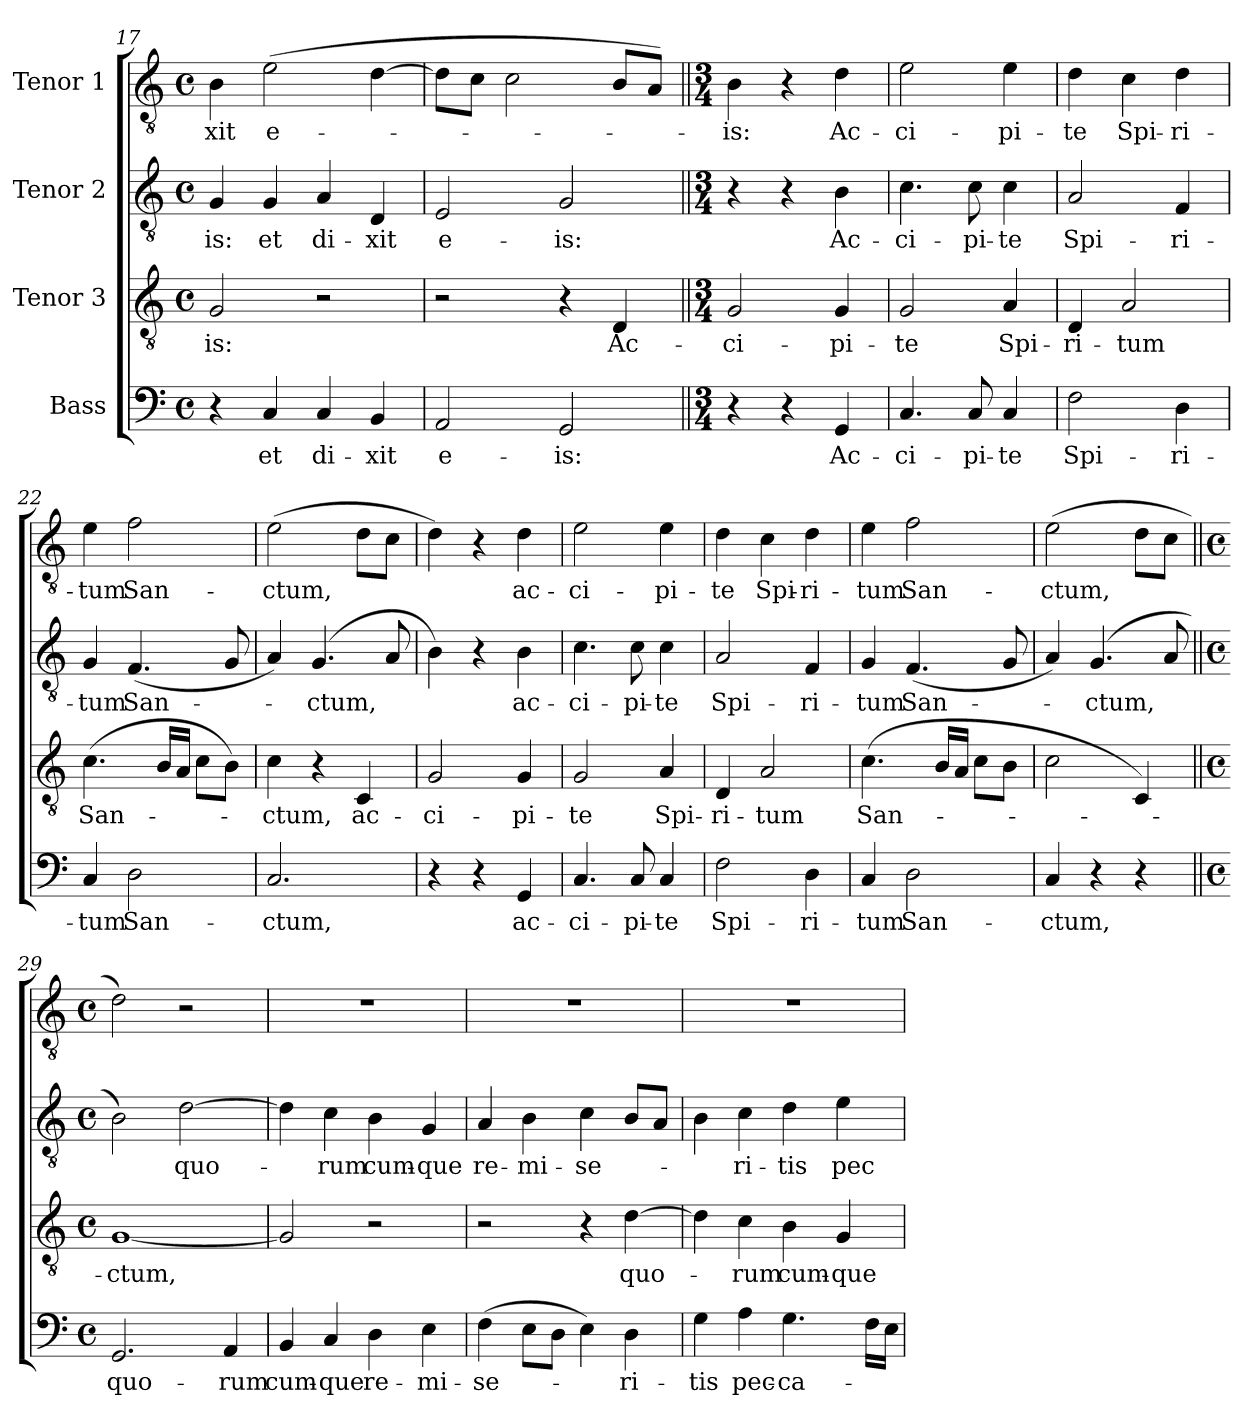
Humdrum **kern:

**kern	**text	**kern	**text	**kern	**text	**kern	**text
*part4	*part4	*part3	*part3	*part2	*part2	*part1	*part1
*staff4	*staff4	*staff3	*staff3	*staff2	*staff2	*staff1	*staff1
*I"Bass	*	*I"Tenor 3	*	*I"Tenor 2	*	*I"Tenor 1	*
*clefF4	*	*clefGv2	*	*clefGv2	*	*clefGv2	*
*k[]	*	*k[]	*	*k[]	*	*k[]	*
*C:	*	*C:	*	*C:	*	*C:	*
*M4/4	*	*M4/4	*	*M4/4	*	*M4/4	*
*met(c)	*	*met(c)	*	*met(c)	*	*met(c)	*
=17	=17	=17	=17	=17	=17	=17	=17
4r	.	2G/	-is:	4G/	-is:	4B\	-xit
4C/	et	.	.	4G/	et	(2e\	e-
4C/	di-	2r	.	4A/	di-	.	.
4BB/	-xit	.	.	4D/	-xit	[4d\	.
=18	=18	=18	=18	=18	=18	=18	=18
2AA/	e-	2r	.	2E/	e-	8d\L]	.
.	.	.	.	.	.	8c\J	.
.	.	.	.	.	.	2c\	.
2GG/	-is:	4r	.	2G/	-is:	.	.
.	.	4D/	Ac-	.	.	8B/L	.
.	.	.	.	.	.	8A/J)	.
!!LO:PB:g=z
=19||	=19||	=19||	=19||	=19||	=19||	=19||	=19||
*M3/4	*	*M3/4	*	*M3/4	*	*M3/4	*
4r	.	2G/	-ci-	4r	.	4B\	-is:
4r	.	.	.	4r	.	4r	.
4GG/	Ac-	4G/	-pi-	4B\	Ac-	4d\	Ac-
=20	=20	=20	=20	=20	=20	=20	=20
4.C/	-ci-	2G/	-te	4.c\	-ci-	2e\	-ci-
8C/	-pi-	.	.	8c\	-pi-	.	.
4C/	-te	4A/	Spi-	4c\	-te	4e\	-pi-
=21	=21	=21	=21	=21	=21	=21	=21
2F\	Spi-	4D/	-ri-	2A/	Spi-	4d\	-te
.	.	2A/	-tum	.	.	4c\	Spi-
4D\	-ri-	.	.	4F/	-ri-	4d\	-ri-
=22	=22	=22	=22	=22	=22	=22	=22
4C/	-tum	(4.c\	San-	4G/	-tum	4e\	-tum
2D\	San-	.	.	(4.F/	San-	2f\	San-
.	.	16B/LL	.	.	.	.	.
.	.	16A/JJ	.	.	.	.	.
.	.	8c\L	.	.	.	.	.
.	.	8B\J)	.	8G/	.	.	.
=23	=23	=23	=23	=23	=23	=23	=23
2.C/	-ctum,	4c\	-ctum,	4A/)	.	(2e\	-ctum,
.	.	4r	.	(4.G/	-ctum,	.	.
.	.	4C/	ac-	.	.	8d\L	.
.	.	.	.	8A/	.	8c\J	.
=24	=24	=24	=24	=24	=24	=24	=24
4r	.	2G/	-ci-	4B\)	.	4d\)	.
4r	.	.	.	4r	.	4r	.
4GG/	ac-	4G/	-pi-	4B\	ac-	4d\	ac-
=25	=25	=25	=25	=25	=25	=25	=25
4.C/	-ci-	2G/	-te	4.c\	-ci-	2e\	-ci-
8C/	-pi-	.	.	8c\	-pi-	.	.
4C/	-te	4A/	Spi-	4c\	-te	4e\	-pi-
!!LO:LB:g=z
=26	=26	=26	=26	=26	=26	=26	=26
2F\	Spi-	4D/	-ri-	2A/	Spi-	4d\	-te
.	.	2A/	-tum	.	.	4c\	Spi-
4D\	-ri-	.	.	4F/	-ri-	4d\	-ri-
=27	=27	=27	=27	=27	=27	=27	=27
4C/	-tum	(4.c\	San-	4G/	-tum	4e\	-tum
2D\	San-	.	.	(4.F/	San-	2f\	San-
.	.	16B/LL	.	.	.	.	.
.	.	16A/JJ	.	.	.	.	.
.	.	8c\L	.	.	.	.	.
.	.	8B\J	.	8G/	.	.	.
=28	=28	=28	=28	=28	=28	=28	=28
4C/	-ctum,	2c\	.	4A/)	.	(2e\	-ctum,
4r	.	.	.	(4.G/	-ctum,	.	.
4r	.	4C/)	.	.	.	8d\L	.
.	.	.	.	8A/	.	8c\J	.
=29||	=29||	=29||	=29||	=29||	=29||	=29||	=29||
*M4/4	*	*M4/4	*	*M4/4	*	*M4/4	*
*met(c)	*	*met(c)	*	*met(c)	*	*met(c)	*
2.GG/	quo-	[1G	-ctum,	2B\)	.	2d\)	.
.	.	.	.	[2d\	quo-	2r	.
4AA/	-rum	.	.	.	.	.	.
=30	=30	=30	=30	=30	=30	=30	=30
4BB/	cum-	2G/]	.	4d\]	.	1r	.
4C/	-que	.	.	4c\	-rum	.	.
4D\	re-	2r	.	4B\	cum-	.	.
4E\	-mi-	.	.	4G/	-que	.	.
=31	=31	=31	=31	=31	=31	=31	=31
(4F\	-se-	2r	.	4A/	re-	1r	.
8E\L	.	.	.	4B\	-mi-	.	.
8D\J	.	.	.	.	.	.	.
4E\)	.	4r	.	4c\	-se-	.	.
4D\	-ri-	[4d\	quo-	8B/L	.	.	.
.	.	.	.	8A/J	.	.	.
=32	=32	=32	=32	=32	=32	=32	=32
4G\	-tis	4d\]	.	4B\	.	1r	.
4A\	pec-	4c\	-rum	4c\	-ri-	.	.
4.G\	-ca-	4B\	cum-	4d\	-tis	.	.
.	.	4G/	-que	4e\	pec-	.	.
16F\LL	.	.	.	.	.	.	.
16E\JJ	.	.	.	.	.	.	.
=	=	=	=	=	=	=	=
*-	*-	*-	*-	*-	*-	*-	*-
